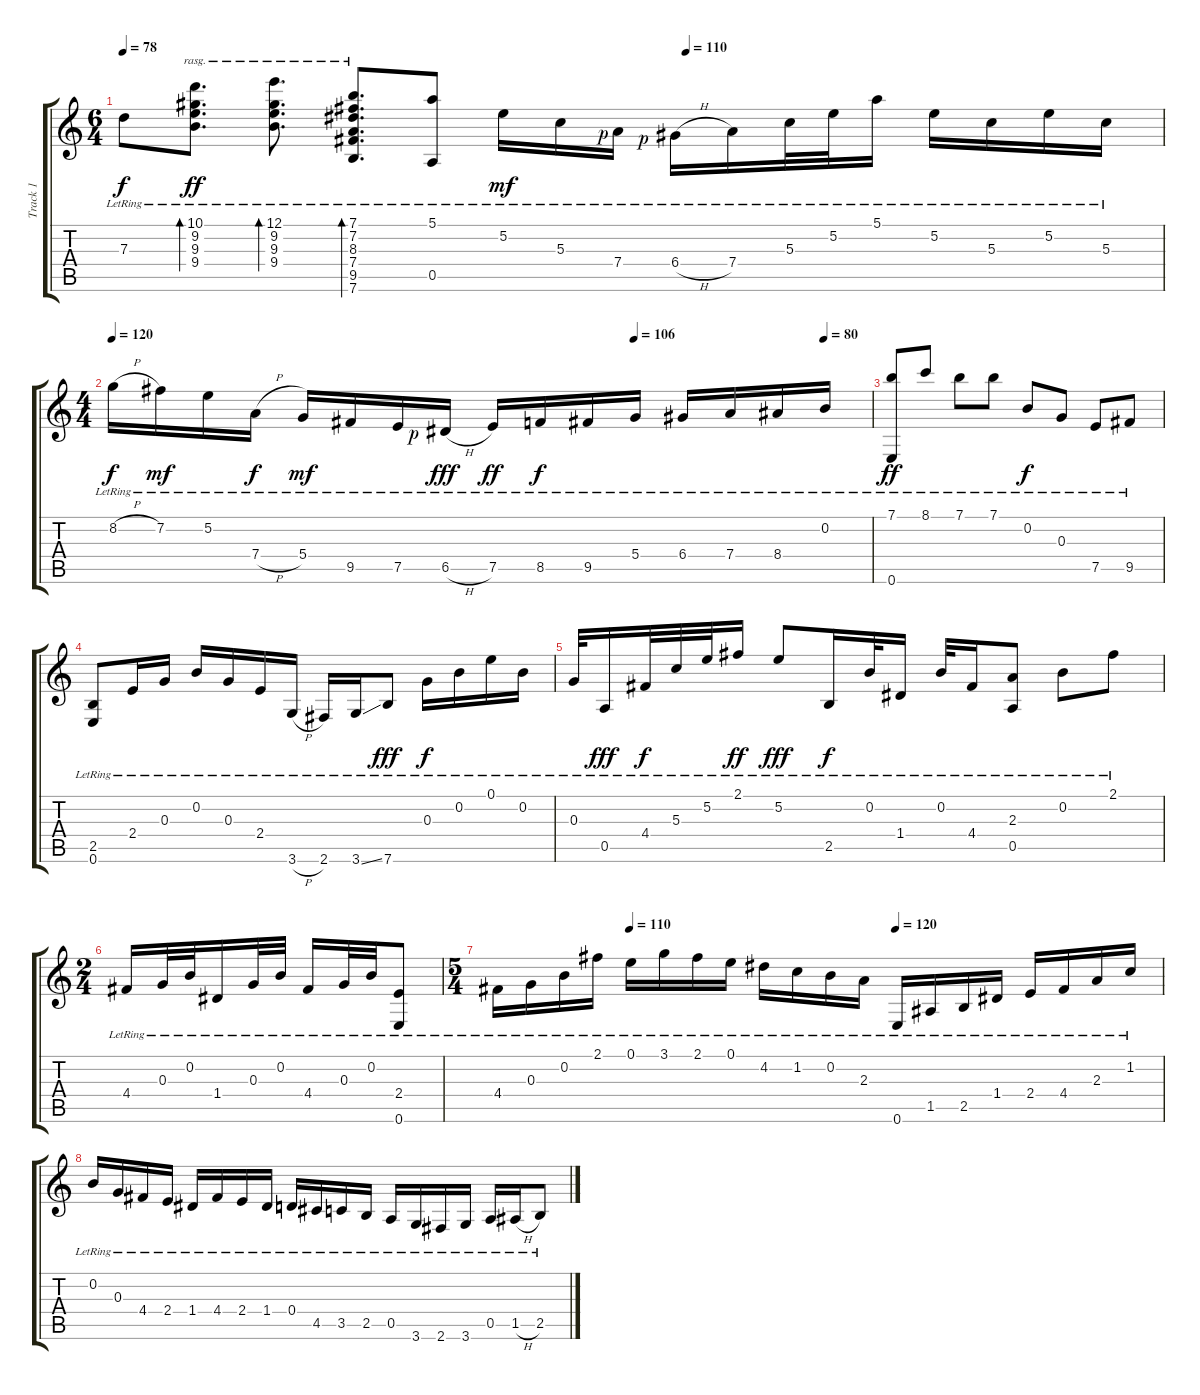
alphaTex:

\track ("Track 1" "Track 1") {instrument acousticguitarsteel}
\staff {score tabs}
\tuning (E4 B3 G3 D3 A2 E2) {hide}
\ts (6 4)
\tempo 78
\tempo (110 0.5416666666666666)
\clef g2
\ks c
7.3{lr}.8{dy f} (10.1{lr} 9.2{lr} 9.3{lr} 9.4{lr}).8{d bd 480 rasg ii dy ff} (12.1{lr} 9.2{lr} 9.3{lr} 9.4{lr}).8{d bd 480 rasg ii} (7.1{lr} 7.2{lr} 8.3{lr} 7.4{lr} 9.5{lr} 7.6{lr}).8{d bd 480 rasg ii} (5.1{lr} 0.5{lr}).8 5.2{lr}.16{dy mf} 5.3{lr}.16 7.4{lr rf 1}.16 6.4{h lr rf 1}.16 7.4{lr}.16 5.3{lr}.32 5.2{lr}.32 5.1{lr}.16 5.2{lr}.16 5.3{lr}.16 5.2{lr}.16 5.3{lr}.16 |
\ts (4 4)
\tempo 120
\tempo (106 0.6875)
\tempo (80 0.9375)
8.2{h lr}.16{dy f} 7.2{lr}.16{dy mf} 5.2{lr}.16 7.4{h lr}.16{dy f} 5.4{lr}.16{dy mf} 9.5{lr}.16 7.5{lr}.16 6.5{h lr rf 1}.16{dy fff} 7.5{lr}.16{dy ff} 8.5{lr}.16{dy f} 9.5{lr}.16 5.4{lr}.16 6.4{lr}.16 7.4{lr}.16 8.4{lr}.16 0.2{lr}.16 |
(7.1{lr} 0.6{lr}).8{dy ff} 8.1{lr}.8 7.1{lr}.8 7.1{lr}.8 0.2{lr}.8{dy f} 0.3{lr}.8 7.5{lr}.8 9.5{lr}.8 |
(2.5{lr} 0.6{lr}).8 2.4{lr}.16 0.3{lr}.16 0.2{lr}.16 0.3{lr}.16 2.4{lr}.16 3.6{h lr}.16 2.6{lr}.16 3.6{ss lr}.16 7.6{lr}.8{dy fff} 0.3{lr}.16{dy f} 0.2{lr}.16 0.1{lr}.16 0.2{lr}.16 |
0.3{lr}.32 0.5{lr}.16{dy fff} 4.4{lr}.32{dy f} 5.3{lr}.32 5.2{lr}.32 2.1{lr}.16{dy ff} 5.2{lr}.8{dy fff} 2.5{lr}.16{dy f} 0.2{lr}.32 1.4{lr}.16 0.2{lr}.32 4.4{lr}.16 (2.3{lr} 0.5{lr}).8 0.2{lr}.8 2.1{lr}.8 |
\ts (2 4)
4.4{lr}.16 0.3{lr}.32 0.2{lr}.32 1.4{lr}.16 0.3{lr}.32 0.2{lr}.32 4.4{lr}.16 0.3{lr}.32 0.2{lr}.32 (2.4{lr} 0.6{lr}).8 |
\ts (5 4)
\tempo (110 0.2)
\tempo (120 0.6)
4.4{lr}.16 0.3{lr}.16 0.2{lr}.16 2.1{lr}.16 0.1{lr}.16 3.1{lr}.16 2.1{lr}.16 0.1{lr}.16 4.2{lr}.16 1.2{lr}.16 0.2{lr}.16 2.3{lr}.16 0.6{lr}.16 1.5{lr}.16 2.5{lr}.16 1.4{lr}.16 2.4{lr}.16 4.4{lr}.16 2.3{lr}.16 1.2{lr}.16 |
0.2{lr}.16 0.3{lr}.16 4.4{lr}.16 2.4{lr}.16 1.4{lr}.16 4.4{lr}.16 2.4{lr}.16 1.4{lr}.16 0.4{lr}.16 4.5{lr}.16 3.5{lr}.16 2.5{lr}.16 0.5{lr}.16 3.6{lr}.16 2.6{lr}.16 3.6{lr}.16 0.5{lr}.16 1.5{h lr}.16 2.5{lr}.8
